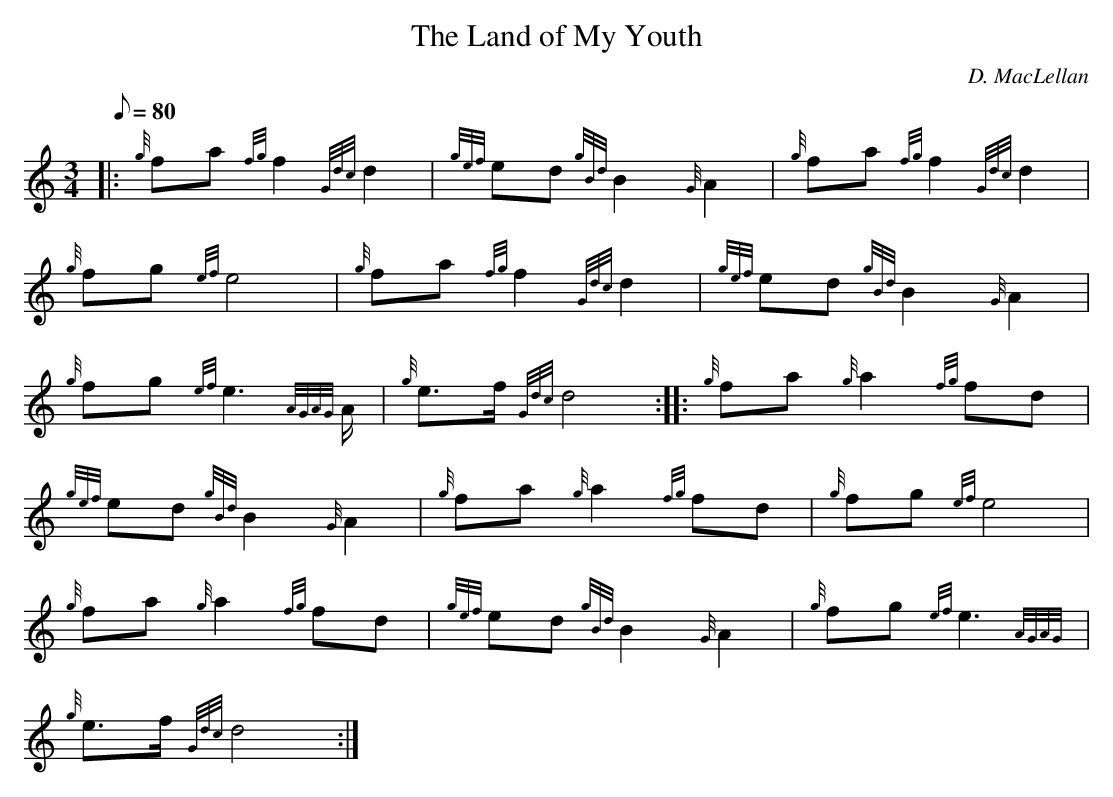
X:1
T:The Land of My Youth
M:3/4
L:1/8
Q:80
C:D. MacLellan
K:HP
|: {g}fa{fg}f2{Gdc}d2 | \
{gef}ed{gBd}B2{G}A2 | \
{g}fa{fg}f2{Gdc}d2 |
{g}fg{ef}e4 | \
{g}fa{fg}f2{Gdc}d2 | \
{gef}ed{gBd}B2{G}A2 |
{g}fg{ef}e3{AGAG}A/2 | \
{g}e3/2f/2{Gdc}d4 :: \
{g}fa{g}a2{fg}fd |
{gef}ed{gBd}B2{G}A2 | \
{g}fa{g}a2{fg}fd | \
{g}fg{ef}e4 |
{g}fa{g}a2{fg}fd | \
{gef}ed{gBd}B2{G}A2 | \
{g}fg{ef}e3{AGAG} |
{g}e3/2f/2{Gdc}d4 :|
